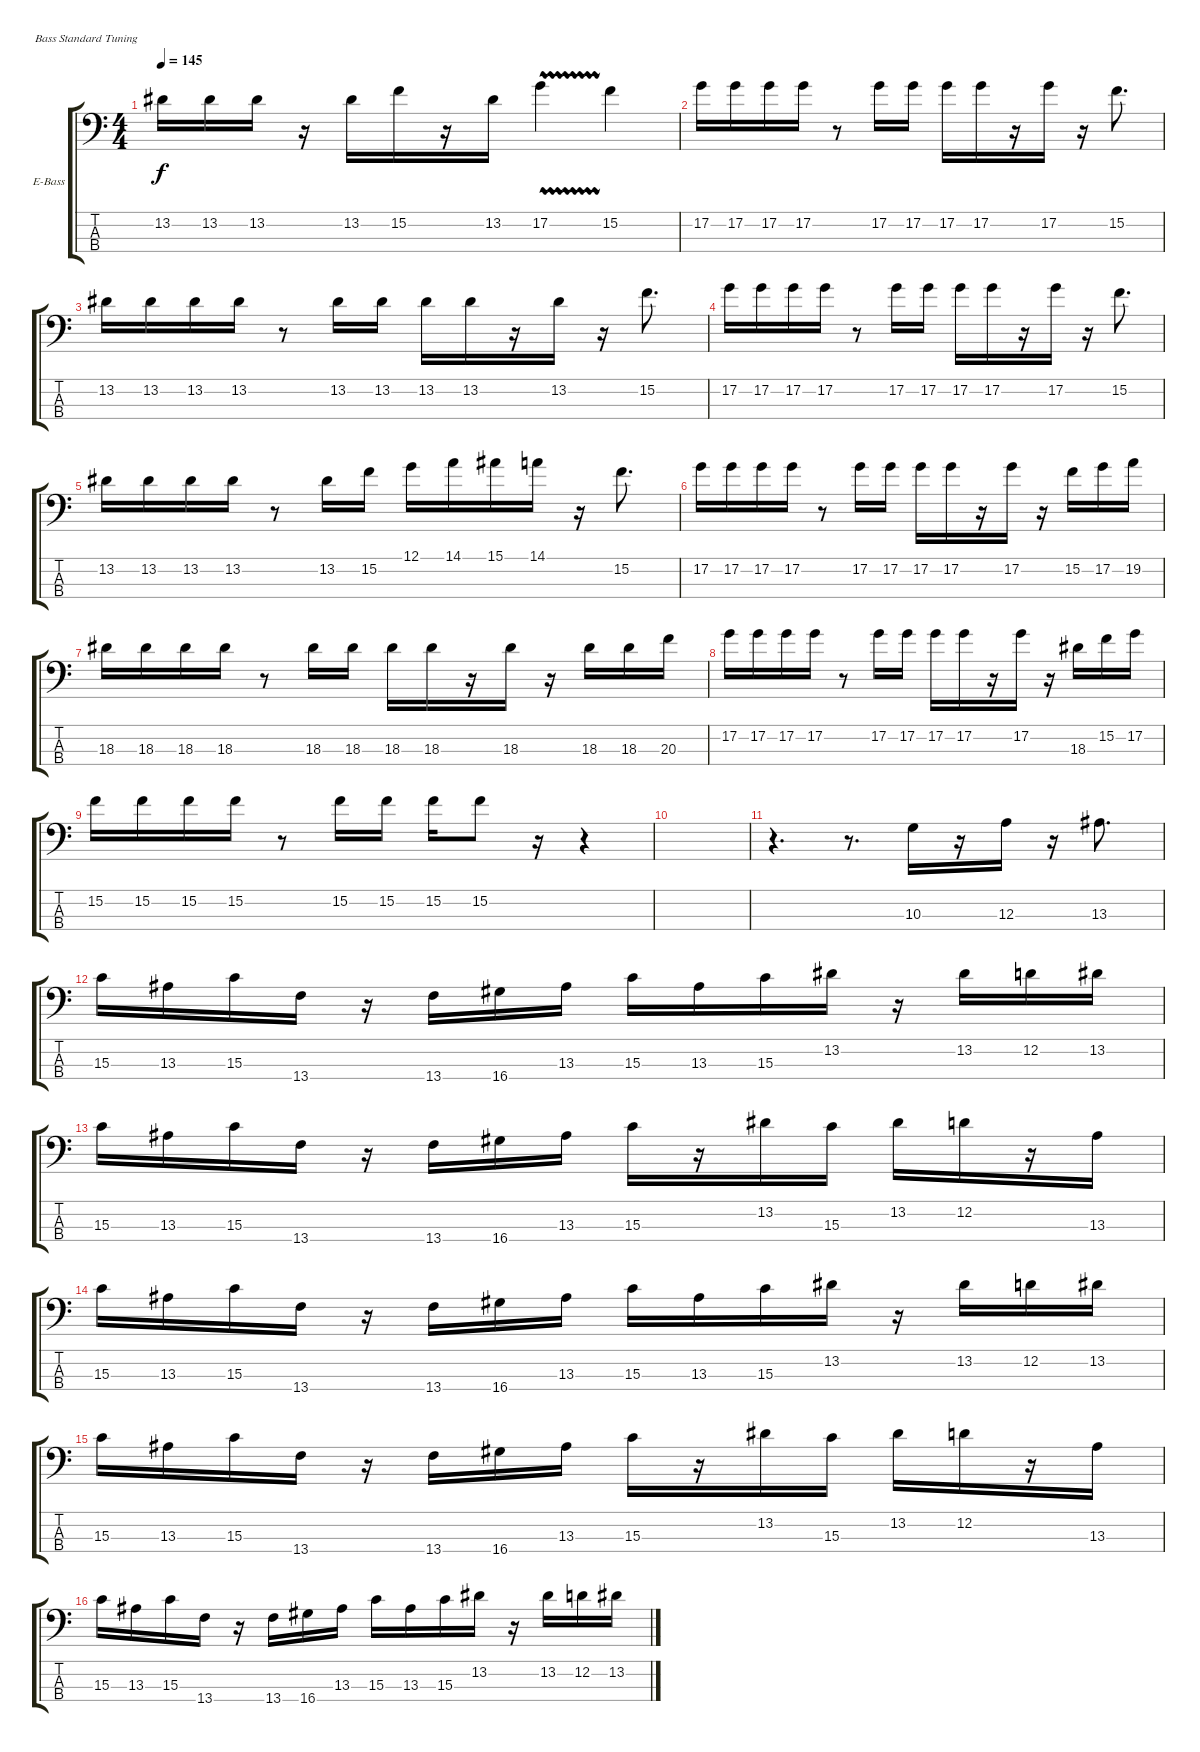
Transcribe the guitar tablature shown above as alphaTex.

\defaultSystemsLayout 4
\bracketExtendMode groupsimilarinstruments
\firstSystemTrackNameOrientation horizontal
\otherSystemsTrackNameOrientation horizontal
\track ("Electric Bass" "E-Bass") {instrument electricbassfinger}
\staff {score tabs}
\tuning (G2 D2 A1 E1)
\ts (4 4)
\tempo 145
\clef f4
\ks c
13.2.16{dy f} 13.2.16 13.2.16 r.16 13.2.16 15.2.16 r.16 13.2.16 17.2{vw}.4 15.2.4 |
17.2.16 17.2.16 17.2.16 17.2.16 r.8 17.2.16 17.2.16 17.2.16 17.2.16 r.16 17.2.16 r.16 15.2.8{d} |
13.2.16 13.2.16 13.2.16 13.2.16 r.8 13.2.16 13.2.16 13.2.16 13.2.16 r.16 13.2.16 r.16 15.2.8{d} |
17.2.16 17.2.16 17.2.16 17.2.16 r.8 17.2.16 17.2.16 17.2.16 17.2.16 r.16 17.2.16 r.16 15.2.8{d} |
13.2.16 13.2.16 13.2.16 13.2.16 r.8 13.2.16 15.2.16 12.1.16 14.1.16 15.1.16 14.1.16 r.16 15.2.8{d} |
17.2.16 17.2.16 17.2.16 17.2.16 r.8 17.2.16 17.2.16 17.2.16 17.2.16 r.16 17.2.16 r.16 15.2.16 17.2.16 19.2.16 |
18.3.16 18.3.16 18.3.16 18.3.16 r.8 18.3.16 18.3.16 18.3.16 18.3.16 r.16 18.3.16 r.16 18.3.16 18.3.16 20.3.16 |
17.2.16 17.2.16 17.2.16 17.2.16 r.8 17.2.16 17.2.16 17.2.16 17.2.16 r.16 17.2.16 r.16 18.3.16 15.2.16 17.2.16 |
15.2.16 15.2.16 15.2.16 15.2.16 r.8 15.2.16 15.2.16 15.2.16 15.2.8 r.16 r.4 |
|
r.4{d} r.8{d} 10.3.16 r.16 12.3.16 r.16 13.3.8{d} |
15.3.16 13.3.16 15.3.16 13.4.16 r.16 13.4.16 16.4.16 13.3.16 15.3.16 13.3.16 15.3.16 13.2.16 r.16 13.2.16 12.2.16 13.2.16 |
15.3.16 13.3.16 15.3.16 13.4.16 r.16 13.4.16 16.4.16 13.3.16 15.3.16 r.16 13.2.16 15.3.16 13.2.16 12.2.16 r.16 13.3.16 |
15.3.16 13.3.16 15.3.16 13.4.16 r.16 13.4.16 16.4.16 13.3.16 15.3.16 13.3.16 15.3.16 13.2.16 r.16 13.2.16 12.2.16 13.2.16 |
15.3.16 13.3.16 15.3.16 13.4.16 r.16 13.4.16 16.4.16 13.3.16 15.3.16 r.16 13.2.16 15.3.16 13.2.16 12.2.16 r.16 13.3.16 |
15.3.16 13.3.16 15.3.16 13.4.16 r.16 13.4.16 16.4.16 13.3.16 15.3.16 13.3.16 15.3.16 13.2.16 r.16 13.2.16 12.2.16 13.2.16
